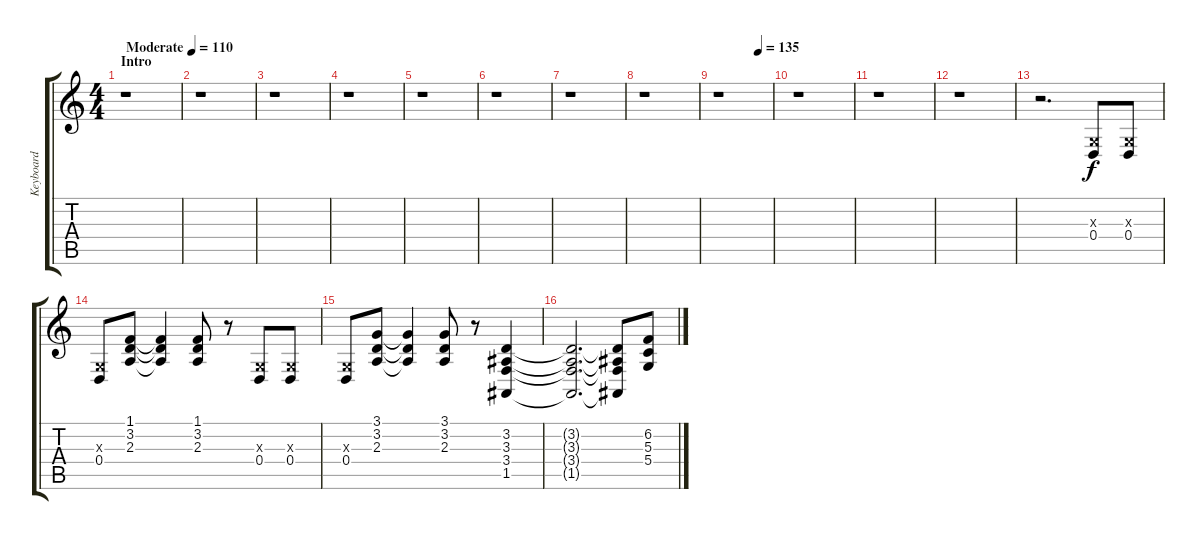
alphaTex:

\track ("Keyboard" "Keyboard") {instrument synthstrings1}
\staff {score tabs}
\tuning (E4 B3 G3 D3 A2 E2) {hide}
\ts (4 4)
\section ("" "Intro")
\tempo (110 "Moderate")
\clef g2
\ks c
r.1{dy f instrument synthstrings1} |
r.1 |
r.1 |
r.1 |
r.1 |
r.1 |
r.1 |
r.1 |
\tempo (135 0.75)
r.1 |
r.1 |
r.1 |
r.1 |
r.2{d} (0.3{x} 0.4).8 (0.3{x} 0.4).8 |
(0.3{x} 0.4).8 (1.1 3.2 2.3).8 (1.1{t} 3.2{t} 2.3{t}).4 (1.1 3.2 2.3).8 r.8 (0.3{x} 0.4).8 (0.3{x} 0.4).8 |
(0.3{x} 0.4).8 (3.1 3.2 2.3).8 (3.1{t} 3.2{t} 2.3{t}).4 (3.1 3.2 2.3).8 r.8 (3.2 3.3 3.4 1.5).4 |
(3.2{t} 3.3{t} 3.4{t} 1.5{t}).2{d} (3.2{t} 3.3{t} 3.4{t} 1.5{t}).8 (6.2 5.3 5.4).8
